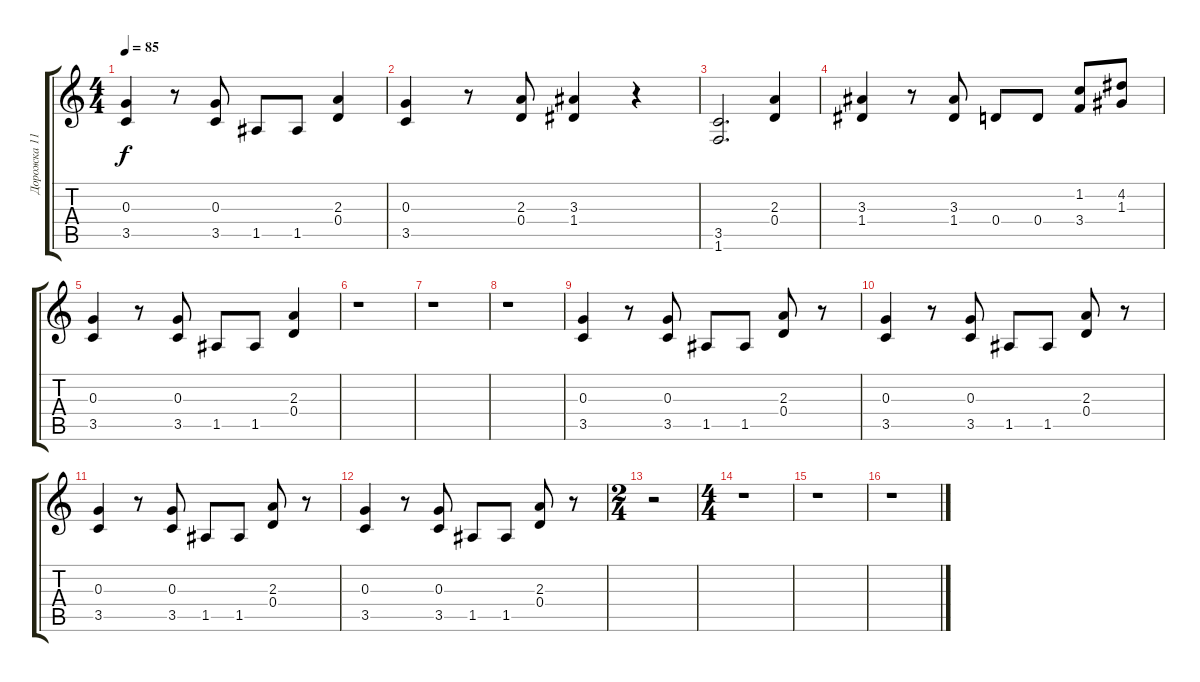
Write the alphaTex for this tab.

\track ("Дорожка 11" "Дорожка 11") {instrument distortionguitar}
\staff {score tabs}
\tuning (E4 B3 G3 D3 A2 E2) {hide}
\ts (4 4)
\tempo 85
\clef g2
\ks c
(0.3 3.5).4{dy f} r.8 (0.3 3.5).8 1.5.8 1.5.8 (2.3 0.4).4 |
(0.3 3.5).4 r.8 (2.3 0.4).8 (3.3 1.4).4 r.4 |
(3.5 1.6).2{d} (2.3 0.4).4 |
(3.3 1.4).4 r.8 (3.3 1.4).8 0.4.8 0.4.8 (1.2 3.4).8 (4.2 1.3).8 |
(0.3 3.5).4 r.8 (0.3 3.5).8 1.5.8 1.5.8 (2.3 0.4).4 |
r.1 |
r.1 |
r.1 |
(0.3 3.5).4 r.8 (0.3 3.5).8 1.5.8 1.5.8 (2.3 0.4).8 r.8 |
(0.3 3.5).4 r.8 (0.3 3.5).8 1.5.8 1.5.8 (2.3 0.4).8 r.8 |
(0.3 3.5).4 r.8 (0.3 3.5).8 1.5.8 1.5.8 (2.3 0.4).8 r.8 |
(0.3 3.5).4 r.8 (0.3 3.5).8 1.5.8 1.5.8 (2.3 0.4).8 r.8 |
\ts (2 4)
r.2 |
\ts (4 4)
r.1 |
r.1 |
r.1
